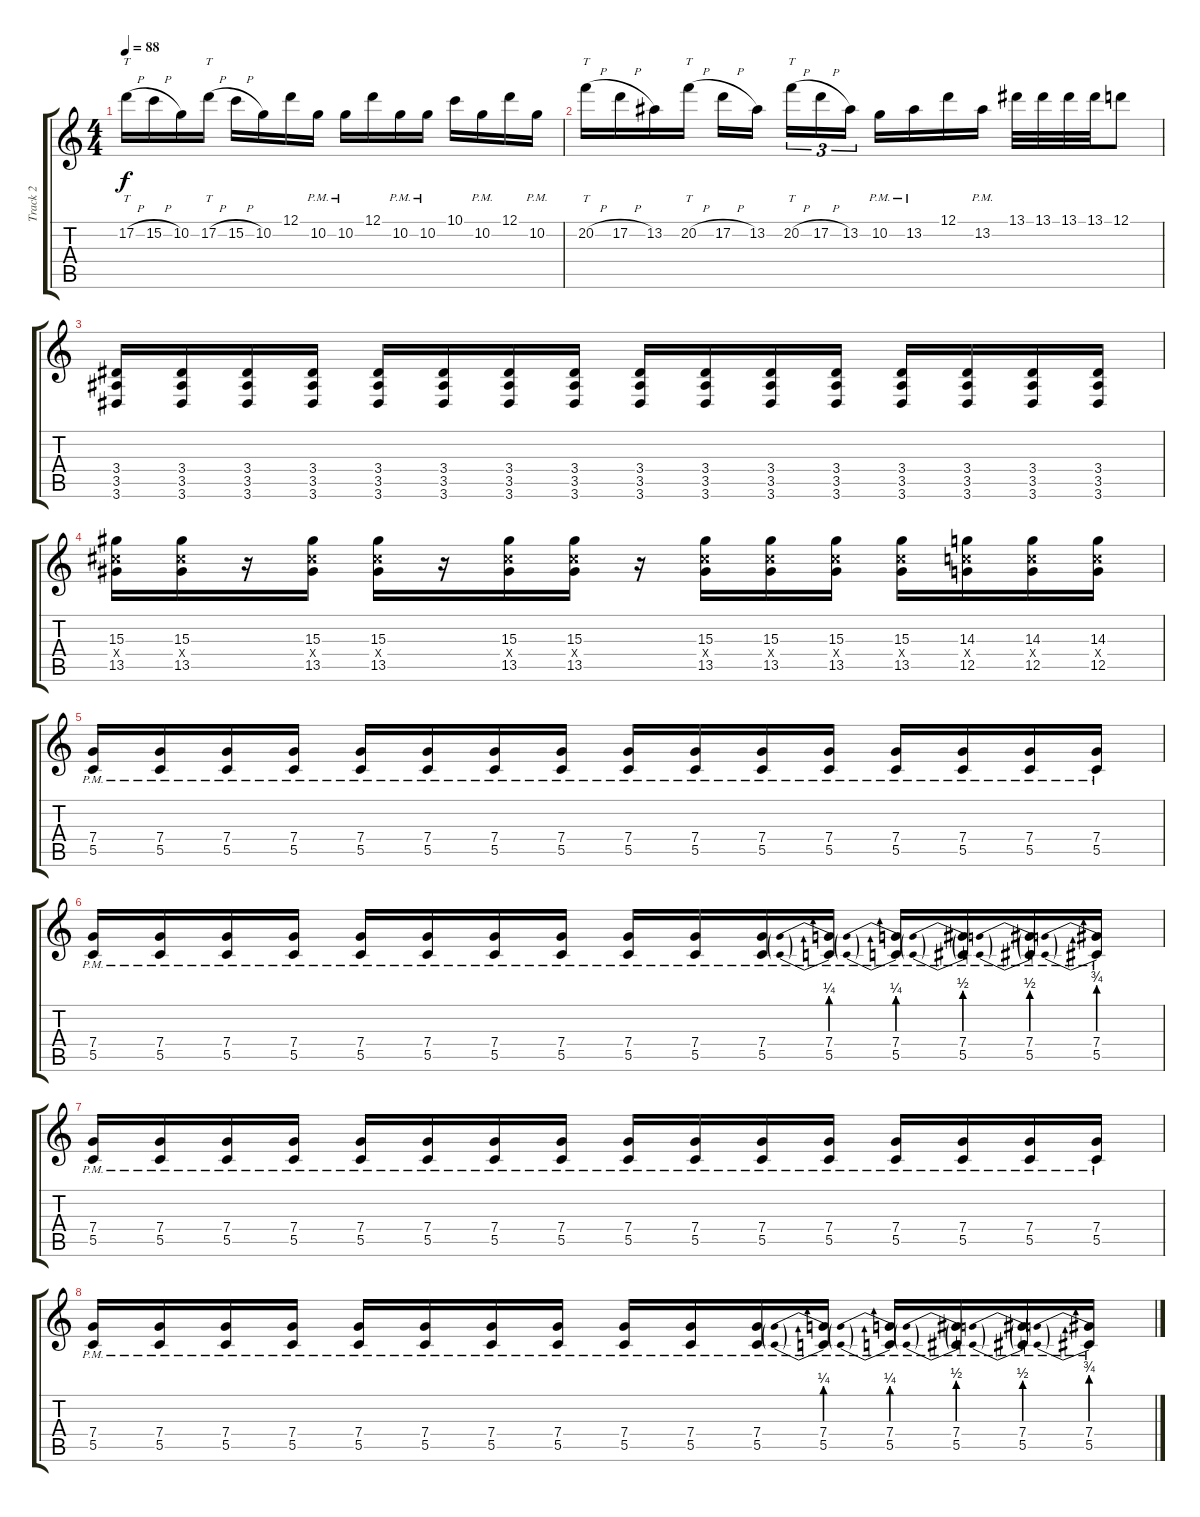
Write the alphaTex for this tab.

\track ("Track 2" "Track 2") {instrument distortionguitar}
\staff {score tabs}
\tuning (D4 A3 F3 C3 G2 C2) {hide}
\ts (4 4)
\tempo 88
\clef g2
\ks c
17.2{h}.16{tt dy f} 15.2{h}.16 10.2.16 17.2{h}.16{tt} 15.2{h}.16 10.2.16 12.1.16 10.2{pm}.16 10.2{pm}.16 12.1.16 10.2{pm}.16 10.2{pm}.16 10.1.16 10.2{pm}.16 12.1.16 10.2{pm}.16 |
20.2{h}.16{tt} 17.2{h}.16 13.2.16 20.2{h}.16{tt} 17.2{h}.16 13.2.16{beam splitsecondary} 20.2{h}.16{tt tu (3 2)} 17.2{h}.16{tu (3 2)} 13.2.16{tu (3 2)} 10.2{pm}.16 13.2{pm}.16 12.1.16 13.2{pm}.16 13.1.32 13.1.32 13.1.32 13.1.32 12.1.8 |
(3.4 3.5 3.6).16 (3.4 3.5 3.6).16 (3.4 3.5 3.6).16 (3.4 3.5 3.6).16 (3.4 3.5 3.6).16 (3.4 3.5 3.6).16 (3.4 3.5 3.6).16 (3.4 3.5 3.6).16 (3.4 3.5 3.6).16 (3.4 3.5 3.6).16 (3.4 3.5 3.6).16 (3.4 3.5 3.6).16 (3.4 3.5 3.6).16 (3.4 3.5 3.6).16 (3.4 3.5 3.6).16 (3.4 3.5 3.6).16 |
(15.3 13.4{x} 13.5).16 (15.3 13.4{x} 13.5).16 r.16 (15.3 13.4{x} 13.5).16 (15.3 13.4{x} 13.5).16 r.16 (15.3 13.4{x} 13.5).16 (15.3 13.4{x} 13.5).16 r.16 (15.3 13.4{x} 13.5).16 (15.3 13.4{x} 13.5).16 (15.3 13.4{x} 13.5).16 (15.3 13.4{x} 13.5).16 (14.3 12.4{x} 12.5).16 (14.3 12.4{x} 12.5).16 (14.3 12.4{x} 12.5).16 |
(7.4{pm} 5.5{pm}).16 (7.4{pm} 5.5{pm}).16 (7.4{pm} 5.5{pm}).16 (7.4{pm} 5.5{pm}).16 (7.4{pm} 5.5{pm}).16 (7.4{pm} 5.5{pm}).16 (7.4{pm} 5.5{pm}).16 (7.4{pm} 5.5{pm}).16 (7.4{pm} 5.5{pm}).16 (7.4{pm} 5.5{pm}).16 (7.4{pm} 5.5{pm}).16 (7.4{pm} 5.5{pm}).16 (7.4{pm} 5.5{pm}).16 (7.4{pm} 5.5{pm}).16 (7.4{pm} 5.5{pm}).16 (7.4{pm} 5.5{pm}).16 |
(7.4{pm} 5.5{pm}).16 (7.4{pm} 5.5{pm}).16 (7.4{pm} 5.5{pm}).16 (7.4{pm} 5.5{pm}).16 (7.4{pm} 5.5{pm}).16 (7.4{pm} 5.5{pm}).16 (7.4{pm} 5.5{pm}).16 (7.4{pm} 5.5{pm}).16 (7.4{pm} 5.5{pm}).16 (7.4{pm} 5.5{pm}).16 (7.4{pm} 5.5{pm}).16 (7.4{be (prebend 0 1 60 1) pm} 5.5{be (prebend 0 1 60 1) pm}).16 (7.4{be (prebend 0 1 60 1) pm} 5.5{be (prebend 0 1 60 1) pm}).16 (7.4{be (prebend 0 2 60 2) pm} 5.5{be (prebend 0 2 60 2) pm}).16 (7.4{be (prebend 0 2 60 2) pm} 5.5{be (prebend 0 2 60 2) pm}).16 (7.4{be (prebend 0 3 60 3) pm} 5.5{be (prebend 0 3 60 3) pm}).16 |
(7.4{pm} 5.5{pm}).16 (7.4{pm} 5.5{pm}).16 (7.4{pm} 5.5{pm}).16 (7.4{pm} 5.5{pm}).16 (7.4{pm} 5.5{pm}).16 (7.4{pm} 5.5{pm}).16 (7.4{pm} 5.5{pm}).16 (7.4{pm} 5.5{pm}).16 (7.4{pm} 5.5{pm}).16 (7.4{pm} 5.5{pm}).16 (7.4{pm} 5.5{pm}).16 (7.4{pm} 5.5{pm}).16 (7.4{pm} 5.5{pm}).16 (7.4{pm} 5.5{pm}).16 (7.4{pm} 5.5{pm}).16 (7.4{pm} 5.5{pm}).16 |
(7.4{pm} 5.5{pm}).16 (7.4{pm} 5.5{pm}).16 (7.4{pm} 5.5{pm}).16 (7.4{pm} 5.5{pm}).16 (7.4{pm} 5.5{pm}).16 (7.4{pm} 5.5{pm}).16 (7.4{pm} 5.5{pm}).16 (7.4{pm} 5.5{pm}).16 (7.4{pm} 5.5{pm}).16 (7.4{pm} 5.5{pm}).16 (7.4{pm} 5.5{pm}).16 (7.4{be (prebend 0 1 60 1) pm} 5.5{be (prebend 0 1 60 1) pm}).16 (7.4{be (prebend 0 1 60 1) pm} 5.5{be (prebend 0 1 60 1) pm}).16 (7.4{be (prebend 0 2 60 2) pm} 5.5{be (prebend 0 2 60 2) pm}).16 (7.4{be (prebend 0 2 60 2) pm} 5.5{be (prebend 0 2 60 2) pm}).16 (7.4{be (prebend 0 3 60 3) pm} 5.5{be (prebend 0 3 60 3) pm}).16
